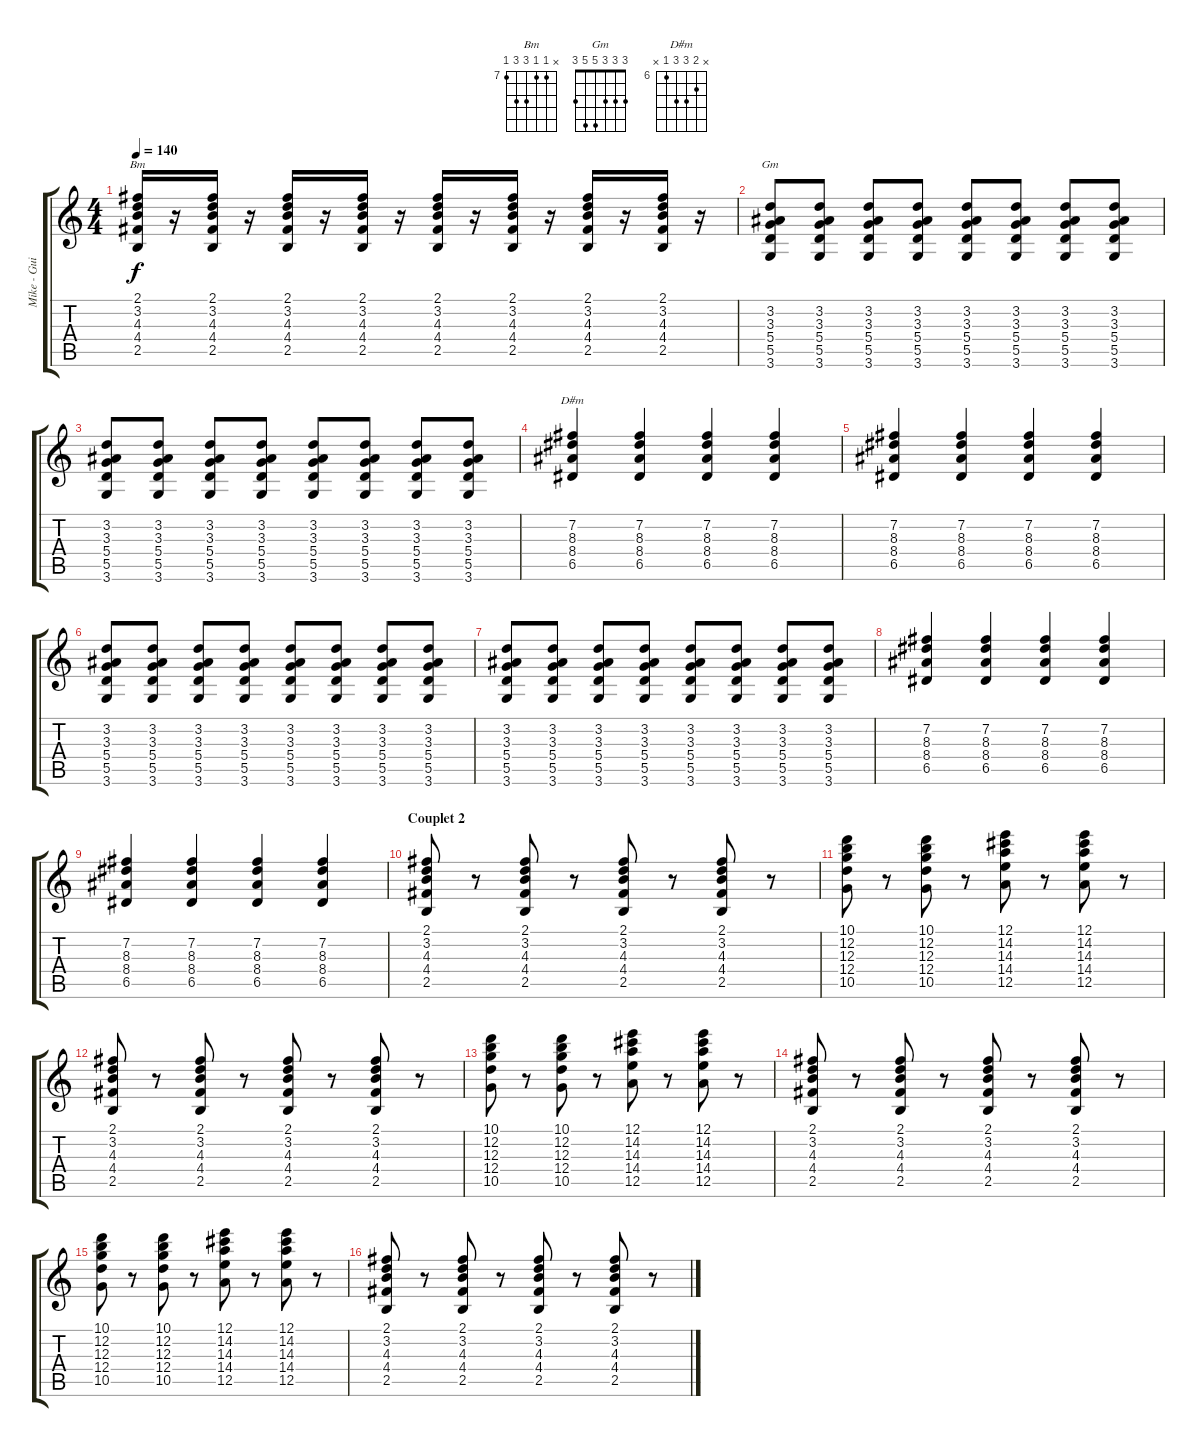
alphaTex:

\track ("Mike - Guitare" "Mike - Gui") {instrument acousticguitarnylon}
\staff {score tabs}
\tuning (E4 B3 G3 D3 A2 E2) {hide}
\chord ("Bm" x 7 7 9 9 7) {firstfret 7}
\chord ("Gm" 3 3 3 5 5 3)
\chord ("D#m" x 7 8 8 6 x) {firstfret 6}
\ts (4 4)
\tempo 140
\clef g2
\ks c
(2.1 3.2 4.3 4.4 2.5).16{ch "Bm" dy f} r.16 (2.1 3.2 4.3 4.4 2.5).16 r.16 (2.1 3.2 4.3 4.4 2.5).16 r.16 (2.1 3.2 4.3 4.4 2.5).16 r.16 (2.1 3.2 4.3 4.4 2.5).16 r.16 (2.1 3.2 4.3 4.4 2.5).16 r.16 (2.1 3.2 4.3 4.4 2.5).16 r.16 (2.1 3.2 4.3 4.4 2.5).16 r.16 |
(3.2 3.3 5.4 5.5 3.6).8{ch "Gm"} (3.2 3.3 5.4 5.5 3.6).8 (3.2 3.3 5.4 5.5 3.6).8 (3.2 3.3 5.4 5.5 3.6).8 (3.2 3.3 5.4 5.5 3.6).8 (3.2 3.3 5.4 5.5 3.6).8 (3.2 3.3 5.4 5.5 3.6).8 (3.2 3.3 5.4 5.5 3.6).8 |
(3.2 3.3 5.4 5.5 3.6).8 (3.2 3.3 5.4 5.5 3.6).8 (3.2 3.3 5.4 5.5 3.6).8 (3.2 3.3 5.4 5.5 3.6).8 (3.2 3.3 5.4 5.5 3.6).8 (3.2 3.3 5.4 5.5 3.6).8 (3.2 3.3 5.4 5.5 3.6).8 (3.2 3.3 5.4 5.5 3.6).8 |
(7.2 8.3 8.4 6.5).4{ch "D#m"} (7.2 8.3 8.4 6.5).4 (7.2 8.3 8.4 6.5).4 (7.2 8.3 8.4 6.5).4 |
(7.2 8.3 8.4 6.5).4 (7.2 8.3 8.4 6.5).4 (7.2 8.3 8.4 6.5).4 (7.2 8.3 8.4 6.5).4 |
(3.2 3.3 5.4 5.5 3.6).8 (3.2 3.3 5.4 5.5 3.6).8 (3.2 3.3 5.4 5.5 3.6).8 (3.2 3.3 5.4 5.5 3.6).8 (3.2 3.3 5.4 5.5 3.6).8 (3.2 3.3 5.4 5.5 3.6).8 (3.2 3.3 5.4 5.5 3.6).8 (3.2 3.3 5.4 5.5 3.6).8 |
(3.2 3.3 5.4 5.5 3.6).8 (3.2 3.3 5.4 5.5 3.6).8 (3.2 3.3 5.4 5.5 3.6).8 (3.2 3.3 5.4 5.5 3.6).8 (3.2 3.3 5.4 5.5 3.6).8 (3.2 3.3 5.4 5.5 3.6).8 (3.2 3.3 5.4 5.5 3.6).8 (3.2 3.3 5.4 5.5 3.6).8 |
(7.2 8.3 8.4 6.5).4 (7.2 8.3 8.4 6.5).4 (7.2 8.3 8.4 6.5).4 (7.2 8.3 8.4 6.5).4 |
(7.2 8.3 8.4 6.5).4 (7.2 8.3 8.4 6.5).4 (7.2 8.3 8.4 6.5).4 (7.2 8.3 8.4 6.5).4 |
\section ("" "Couplet 2")
(2.1 3.2 4.3 4.4 2.5).8{volume 10} r.8 (2.1 3.2 4.3 4.4 2.5).8 r.8 (2.1 3.2 4.3 4.4 2.5).8 r.8 (2.1 3.2 4.3 4.4 2.5).8 r.8 |
(10.1 12.2 12.3 12.4 10.5).8 r.8 (10.1 12.2 12.3 12.4 10.5).8 r.8 (12.1 14.2 14.3 14.4 12.5).8 r.8 (12.1 14.2 14.3 14.4 12.5).8 r.8 |
(2.1 3.2 4.3 4.4 2.5).8 r.8 (2.1 3.2 4.3 4.4 2.5).8 r.8 (2.1 3.2 4.3 4.4 2.5).8 r.8 (2.1 3.2 4.3 4.4 2.5).8 r.8 |
(10.1 12.2 12.3 12.4 10.5).8 r.8 (10.1 12.2 12.3 12.4 10.5).8 r.8 (12.1 14.2 14.3 14.4 12.5).8 r.8 (12.1 14.2 14.3 14.4 12.5).8 r.8 |
(2.1 3.2 4.3 4.4 2.5).8 r.8 (2.1 3.2 4.3 4.4 2.5).8 r.8 (2.1 3.2 4.3 4.4 2.5).8 r.8 (2.1 3.2 4.3 4.4 2.5).8 r.8 |
(10.1 12.2 12.3 12.4 10.5).8 r.8 (10.1 12.2 12.3 12.4 10.5).8 r.8 (12.1 14.2 14.3 14.4 12.5).8 r.8 (12.1 14.2 14.3 14.4 12.5).8 r.8 |
(2.1 3.2 4.3 4.4 2.5).8 r.8 (2.1 3.2 4.3 4.4 2.5).8 r.8 (2.1 3.2 4.3 4.4 2.5).8 r.8 (2.1 3.2 4.3 4.4 2.5).8 r.8
